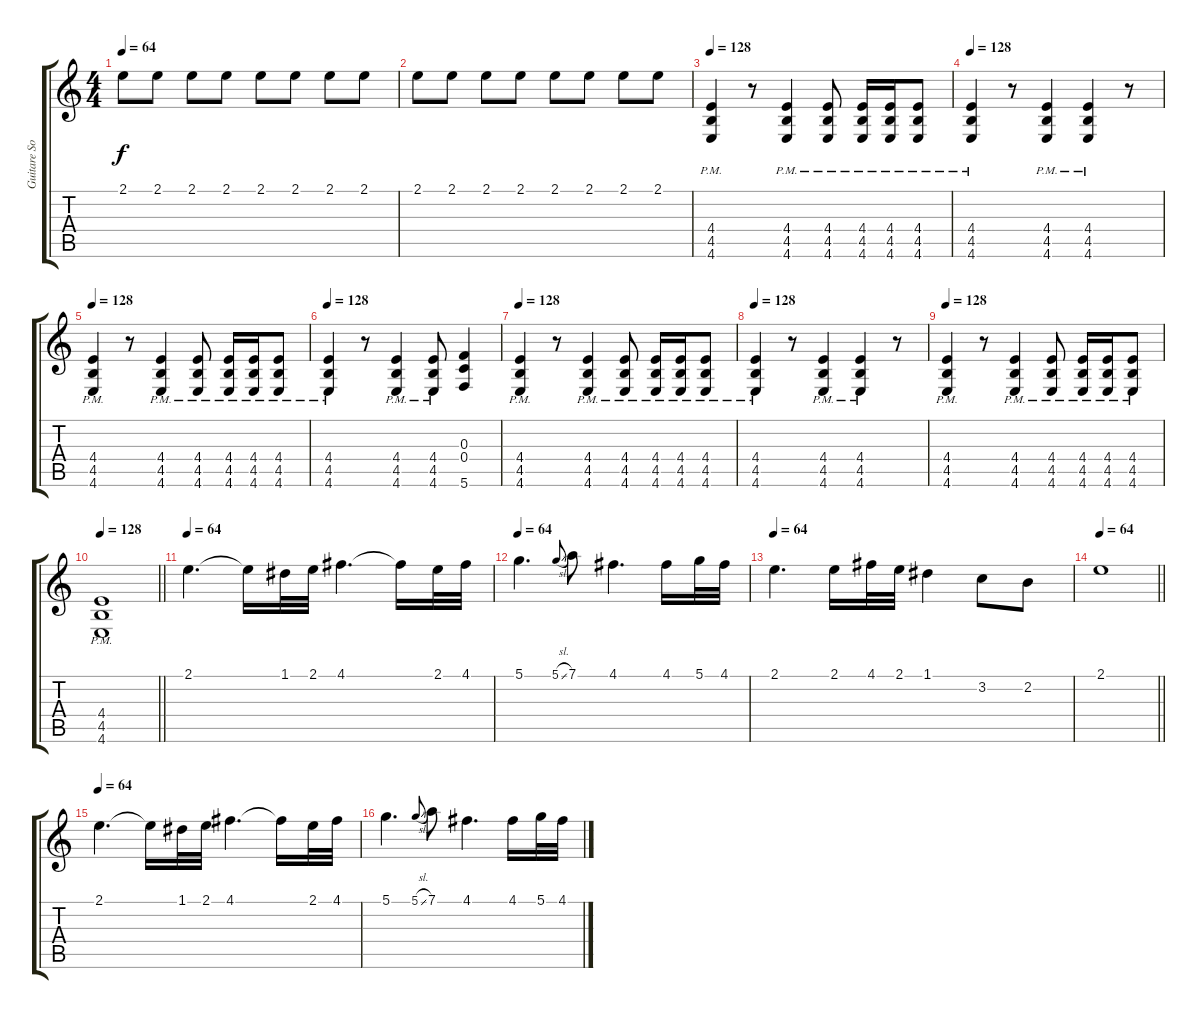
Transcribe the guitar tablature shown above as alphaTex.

\track ("Guitare Solo 1" "Guitare So") {instrument distortionguitar}
\staff {score tabs}
\tuning (D4 A3 F3 C3 G2 C2) {hide}
\ts (4 4)
\tempo 64
\clef g2
\ks c
2.1.8{dy f} 2.1.8 2.1.8 2.1.8 2.1.8 2.1.8 2.1.8 2.1.8 |
2.1.8 2.1.8 2.1.8 2.1.8 2.1.8 2.1.8 2.1.8 2.1.8 |
\tempo 128
(4.4{pm} 4.5{pm} 4.6{pm}).4 r.8 (4.4{pm} 4.5{pm} 4.6{pm}).4 (4.4{pm} 4.5{pm} 4.6{pm}).8 (4.4{pm} 4.5{pm} 4.6{pm}).16 (4.4{pm} 4.5{pm} 4.6{pm}).16 (4.4{pm} 4.5{pm} 4.6{pm}).8 |
\tempo 128
(4.4{pm} 4.5{pm} 4.6{pm}).4 r.8 (4.4{pm} 4.5{pm} 4.6{pm}).4 (4.4{pm} 4.5{pm} 4.6{pm}).4 r.8 |
\tempo 128
(4.4{pm} 4.5{pm} 4.6{pm}).4 r.8 (4.4{pm} 4.5{pm} 4.6{pm}).4 (4.4{pm} 4.5{pm} 4.6{pm}).8 (4.4{pm} 4.5{pm} 4.6{pm}).16 (4.4{pm} 4.5{pm} 4.6{pm}).16 (4.4{pm} 4.5{pm} 4.6{pm}).8 |
\tempo 128
(4.4{pm} 4.5{pm} 4.6{pm}).4 r.8 (4.4{pm} 4.5{pm} 4.6{pm}).4 (4.4{pm} 4.5{pm} 4.6{pm}).8 (0.3 0.4 5.6).4 |
\tempo 128
(4.4{pm} 4.5{pm} 4.6{pm}).4 r.8 (4.4{pm} 4.5{pm} 4.6{pm}).4 (4.4{pm} 4.5{pm} 4.6{pm}).8 (4.4{pm} 4.5{pm} 4.6{pm}).16 (4.4{pm} 4.5{pm} 4.6{pm}).16 (4.4{pm} 4.5{pm} 4.6{pm}).8 |
\tempo 128
(4.4{pm} 4.5{pm} 4.6{pm}).4 r.8 (4.4{pm} 4.5{pm} 4.6{pm}).4 (4.4{pm} 4.5{pm} 4.6{pm}).4 r.8 |
\tempo 128
(4.4{pm} 4.5{pm} 4.6{pm}).4 r.8 (4.4{pm} 4.5{pm} 4.6{pm}).4 (4.4{pm} 4.5{pm} 4.6{pm}).8 (4.4{pm} 4.5{pm} 4.6{pm}).16 (4.4{pm} 4.5{pm} 4.6{pm}).16 (4.4{pm} 4.5{pm} 4.6{pm}).8 |
\tempo 128
\barLineRight lightlight
(4.4{pm} 4.5{pm} 4.6{pm}).1 |
\tempo 64
2.1.4{d} 2.1{t}.16 1.1.32 2.1.32 4.1.4{d} 4.1{t}.16 2.1.32 4.1.32 |
\tempo 64
5.1.4{d} 5.1{sl}.8{gr onbeat} 7.1.8 4.1.4{d} 4.1.16 5.1.32 4.1.32 |
\tempo 64
2.1.4{d} 2.1.16 4.1.32 2.1.32 1.1.4 3.2.8 2.2.8 |
\tempo 64
\barLineRight lightlight
2.1.1 |
\tempo 64
2.1.4{d} 2.1{t}.16 1.1.32 2.1.32 4.1.4{d} 4.1{t}.16 2.1.32 4.1.32 |
5.1.4{d} 5.1{sl}.8{gr onbeat} 7.1.8 4.1.4{d} 4.1.16 5.1.32 4.1.32
